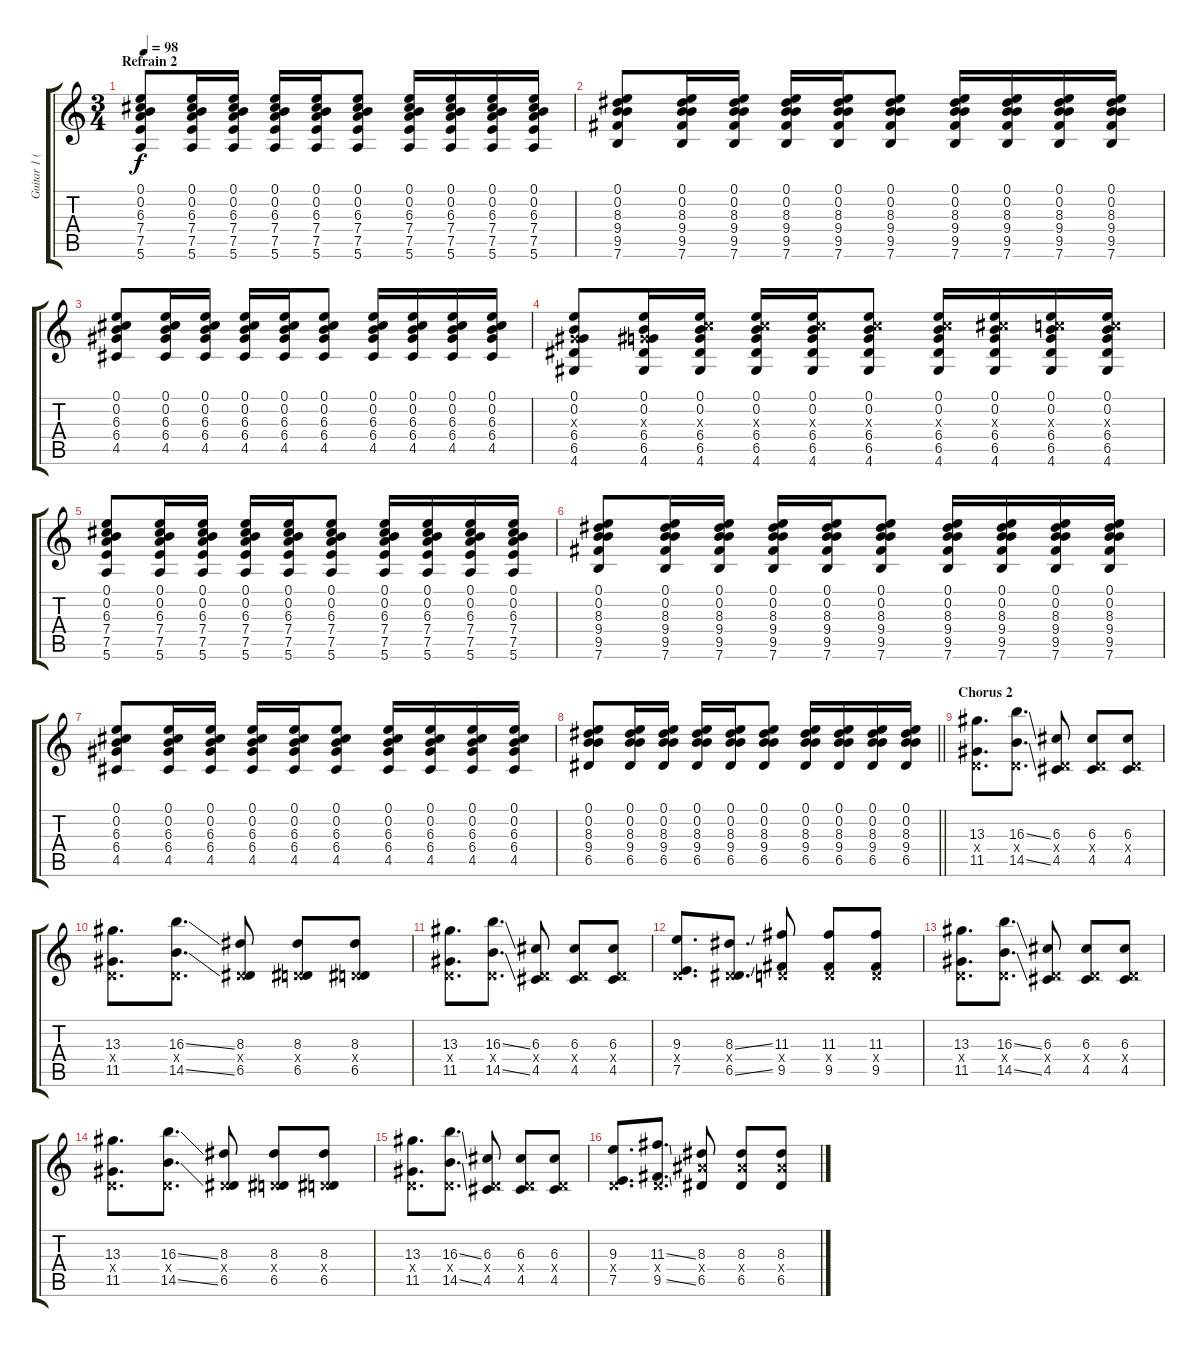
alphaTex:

\track ("Guitar 1 (Lead)" "Guitar 1 (") {instrument overdrivenguitar}
\staff {score tabs}
\tuning (E4 B3 G3 D3 A2 E2) {hide}
\ts (3 4)
\section ("" "Refrain 2")
\tempo 98
\clef g2
\ks c
(0.1 0.2 6.3 7.4 7.5 5.6).8{dy f volume 13 instrument electricguitarjazz} (0.1 0.2 6.3 7.4 7.5 5.6).16 (0.1 0.2 6.3 7.4 7.5 5.6).16 (0.1 0.2 6.3 7.4 7.5 5.6).16 (0.1 0.2 6.3 7.4 7.5 5.6).16 (0.1 0.2 6.3 7.4 7.5 5.6).8 (0.1 0.2 6.3 7.4 7.5 5.6).16 (0.1 0.2 6.3 7.4 7.5 5.6).16 (0.1 0.2 6.3 7.4 7.5 5.6).16 (0.1 0.2 6.3 7.4 7.5 5.6).16 |
(0.1 0.2 8.3 9.4 9.5 7.6).8 (0.1 0.2 8.3 9.4 9.5 7.6).16 (0.1 0.2 8.3 9.4 9.5 7.6).16 (0.1 0.2 8.3 9.4 9.5 7.6).16 (0.1 0.2 8.3 9.4 9.5 7.6).16 (0.1 0.2 8.3 9.4 9.5 7.6).8 (0.1 0.2 8.3 9.4 9.5 7.6).16 (0.1 0.2 8.3 9.4 9.5 7.6).16 (0.1 0.2 8.3 9.4 9.5 7.6).16 (0.1 0.2 8.3 9.4 9.5 7.6).16 |
(0.1 0.2 6.3 6.4 4.5).8 (0.1 0.2 6.3 6.4 4.5).16 (0.1 0.2 6.3 6.4 4.5).16 (0.1 0.2 6.3 6.4 4.5).16 (0.1 0.2 6.3 6.4 4.5).16 (0.1 0.2 6.3 6.4 4.5).8 (0.1 0.2 6.3 6.4 4.5).16 (0.1 0.2 6.3 6.4 4.5).16 (0.1 0.2 6.3 6.4 4.5).16 (0.1 0.2 6.3 6.4 4.5).16 |
(0.1 0.2 0.3{x} 6.4 6.5 4.6).8 (0.1 0.2 0.3{x} 6.4 6.5 4.6).16 (0.1 0.2 5.3{x} 6.4 6.5 4.6).16 (0.1 0.2 5.3{x} 6.4 6.5 4.6).16 (0.1 0.2 5.3{x} 6.4 6.5 4.6).16 (0.1 0.2 5.3{x} 6.4 6.5 4.6).8 (0.1 0.2 5.3{x} 6.4 6.5 4.6).16 (0.1 0.2 6.3{x} 6.4 6.5 4.6).16 (0.1 0.2 5.3{x} 6.4 6.5 4.6).16 (0.1 0.2 5.3{x} 6.4 6.5 4.6).16 |
(0.1 0.2 6.3 7.4 7.5 5.6).8 (0.1 0.2 6.3 7.4 7.5 5.6).16 (0.1 0.2 6.3 7.4 7.5 5.6).16 (0.1 0.2 6.3 7.4 7.5 5.6).16 (0.1 0.2 6.3 7.4 7.5 5.6).16 (0.1 0.2 6.3 7.4 7.5 5.6).8 (0.1 0.2 6.3 7.4 7.5 5.6).16 (0.1 0.2 6.3 7.4 7.5 5.6).16 (0.1 0.2 6.3 7.4 7.5 5.6).16 (0.1 0.2 6.3 7.4 7.5 5.6).16 |
(0.1 0.2 8.3 9.4 9.5 7.6).8 (0.1 0.2 8.3 9.4 9.5 7.6).16 (0.1 0.2 8.3 9.4 9.5 7.6).16 (0.1 0.2 8.3 9.4 9.5 7.6).16 (0.1 0.2 8.3 9.4 9.5 7.6).16 (0.1 0.2 8.3 9.4 9.5 7.6).8 (0.1 0.2 8.3 9.4 9.5 7.6).16 (0.1 0.2 8.3 9.4 9.5 7.6).16 (0.1 0.2 8.3 9.4 9.5 7.6).16 (0.1 0.2 8.3 9.4 9.5 7.6).16 |
(0.1 0.2 6.3 6.4 4.5).8 (0.1 0.2 6.3 6.4 4.5).16 (0.1 0.2 6.3 6.4 4.5).16 (0.1 0.2 6.3 6.4 4.5).16 (0.1 0.2 6.3 6.4 4.5).16 (0.1 0.2 6.3 6.4 4.5).8 (0.1 0.2 6.3 6.4 4.5).16 (0.1 0.2 6.3 6.4 4.5).16 (0.1 0.2 6.3 6.4 4.5).16 (0.1 0.2 6.3 6.4 4.5).16 |
\barLineRight lightlight
(0.1 0.2 8.3 9.4 6.5).8 (0.1 0.2 8.3 9.4 6.5).16 (0.1 0.2 8.3 9.4 6.5).16 (0.1 0.2 8.3 9.4 6.5).16 (0.1 0.2 8.3 9.4 6.5).16 (0.1 0.2 8.3 9.4 6.5).8 (0.1 0.2 8.3 9.4 6.5).16 (0.1 0.2 8.3 9.4 6.5).16 (0.1 0.2 8.3 9.4 6.5).16 (0.1 0.2 8.3 9.4 6.5).16 |
\section ("" "Chorus 2")
(13.3 0.4{x} 11.5).8{d volume 16 instrument overdrivenguitar} (16.3{ss} 0.4{x} 14.5{ss}).8{d} (6.3 0.4{x} 4.5).8 (6.3 0.4{x} 4.5).8 (6.3 0.4{x} 4.5).8 |
(13.3 0.4{x} 11.5).8{d} (16.3{ss} 0.4{x} 14.5{ss}).8{d} (8.3 0.4{x} 6.5).8 (8.3 0.4{x} 6.5).8 (8.3 0.4{x} 6.5).8 |
(13.3 0.4{x} 11.5).8{d} (16.3{ss} 0.4{x} 14.5{ss}).8{d} (6.3 0.4{x} 4.5).8 (6.3 0.4{x} 4.5).8 (6.3 0.4{x} 4.5).8 |
(9.3 0.4{x} 7.5).8{d} (8.3{ss} 0.4{x} 6.5{ss}).8{d} (11.3 0.4{x} 9.5).8 (11.3 0.4{x} 9.5).8 (11.3 0.4{x} 9.5).8 |
(13.3 0.4{x} 11.5).8{d} (16.3{ss} 0.4{x} 14.5{ss}).8{d} (6.3 0.4{x} 4.5).8 (6.3 0.4{x} 4.5).8 (6.3 0.4{x} 4.5).8 |
(13.3 0.4{x} 11.5).8{d} (16.3{ss} 0.4{x} 14.5{ss}).8{d} (8.3 0.4{x} 6.5).8 (8.3 0.4{x} 6.5).8 (8.3 0.4{x} 6.5).8 |
(13.3 0.4{x} 11.5).8{d} (16.3{ss} 0.4{x} 14.5{ss}).8{d} (6.3 0.4{x} 4.5).8 (6.3 0.4{x} 4.5).8 (6.3 0.4{x} 4.5).8 |
(9.3 0.4{x} 7.5).8{d} (11.3{ss} 0.4{x} 9.5{ss}).8{d} (8.3 8.4{x} 6.5).8 (8.3 8.4{x} 6.5).8 (8.3 8.4{x} 6.5).8
